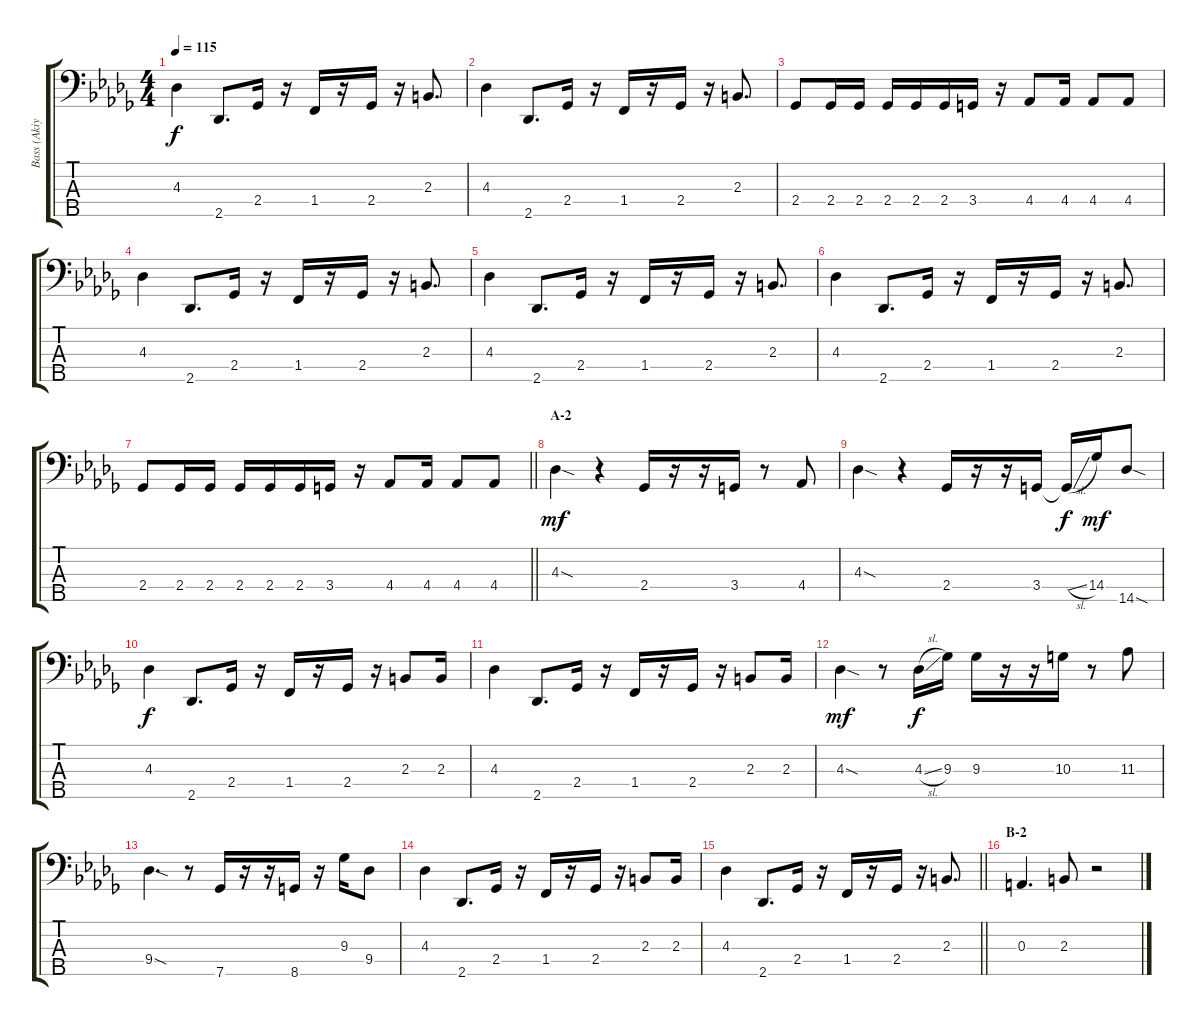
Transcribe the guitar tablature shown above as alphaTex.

\track ("Bass (Akiyama Mio)" "Bass (Akiy") {instrument electricbassfinger}
\staff {score tabs}
\tuning (G2 D2 A1 E1 B0) {hide}
\ts (4 4)
\tempo 115
\clef f4
\ks db
4.3.4{dy f} 2.5.8{d} 2.4.16 r.16 1.4.16 r.16 2.4.16 r.16 2.3.8{d} |
4.3.4 2.5.8{d} 2.4.16 r.16 1.4.16 r.16 2.4.16 r.16 2.3.8{d} |
2.4.8 2.4.16 2.4.16 2.4.16 2.4.16 2.4.16 3.4.16 r.16 4.4.8 4.4.16 4.4.8 4.4.8 |
4.3.4 2.5.8{d} 2.4.16 r.16 1.4.16 r.16 2.4.16 r.16 2.3.8{d} |
4.3.4 2.5.8{d} 2.4.16 r.16 1.4.16 r.16 2.4.16 r.16 2.3.8{d} |
4.3.4 2.5.8{d} 2.4.16 r.16 1.4.16 r.16 2.4.16 r.16 2.3.8{d} |
\barLineRight lightlight
2.4.8 2.4.16 2.4.16 2.4.16 2.4.16 2.4.16 3.4.16 r.16 4.4.8 4.4.16 4.4.8 4.4.8 |
\section ("" "A-2")
4.3{sod}.4{dy mf} r.4 2.4.16 r.16 r.16 3.4.16 r.8 4.4.8 |
4.3{sod}.4 r.4 2.4.16 r.16 r.16 3.4.16 3.4{sl t}.16{dy f} 14.4.16{dy mf} 14.5{sod}.8 |
4.3.4{dy f} 2.5.8{d} 2.4.16 r.16 1.4.16 r.16 2.4.16 r.16 2.3.8 2.3.16 |
4.3.4 2.5.8{d} 2.4.16 r.16 1.4.16 r.16 2.4.16 r.16 2.3.8 2.3.16 |
4.3{sod}.4{dy mf} r.8 4.3{sl}.16{dy f} 9.3.16 9.3.16 r.16 r.16 10.3.16 r.8 11.3.8 |
9.4{sod}.4{d} r.8 7.5.16 r.16 r.16 8.5.16 r.16 9.3.16 9.4.8 |
4.3.4 2.5.8{d} 2.4.16 r.16 1.4.16 r.16 2.4.16 r.16 2.3.8 2.3.16 |
\barLineRight lightlight
4.3.4 2.5.8{d} 2.4.16 r.16 1.4.16 r.16 2.4.16 r.16 2.3.8{d} |
\section ("" "B-2")
0.3.4{d} 2.3.8 r.2
